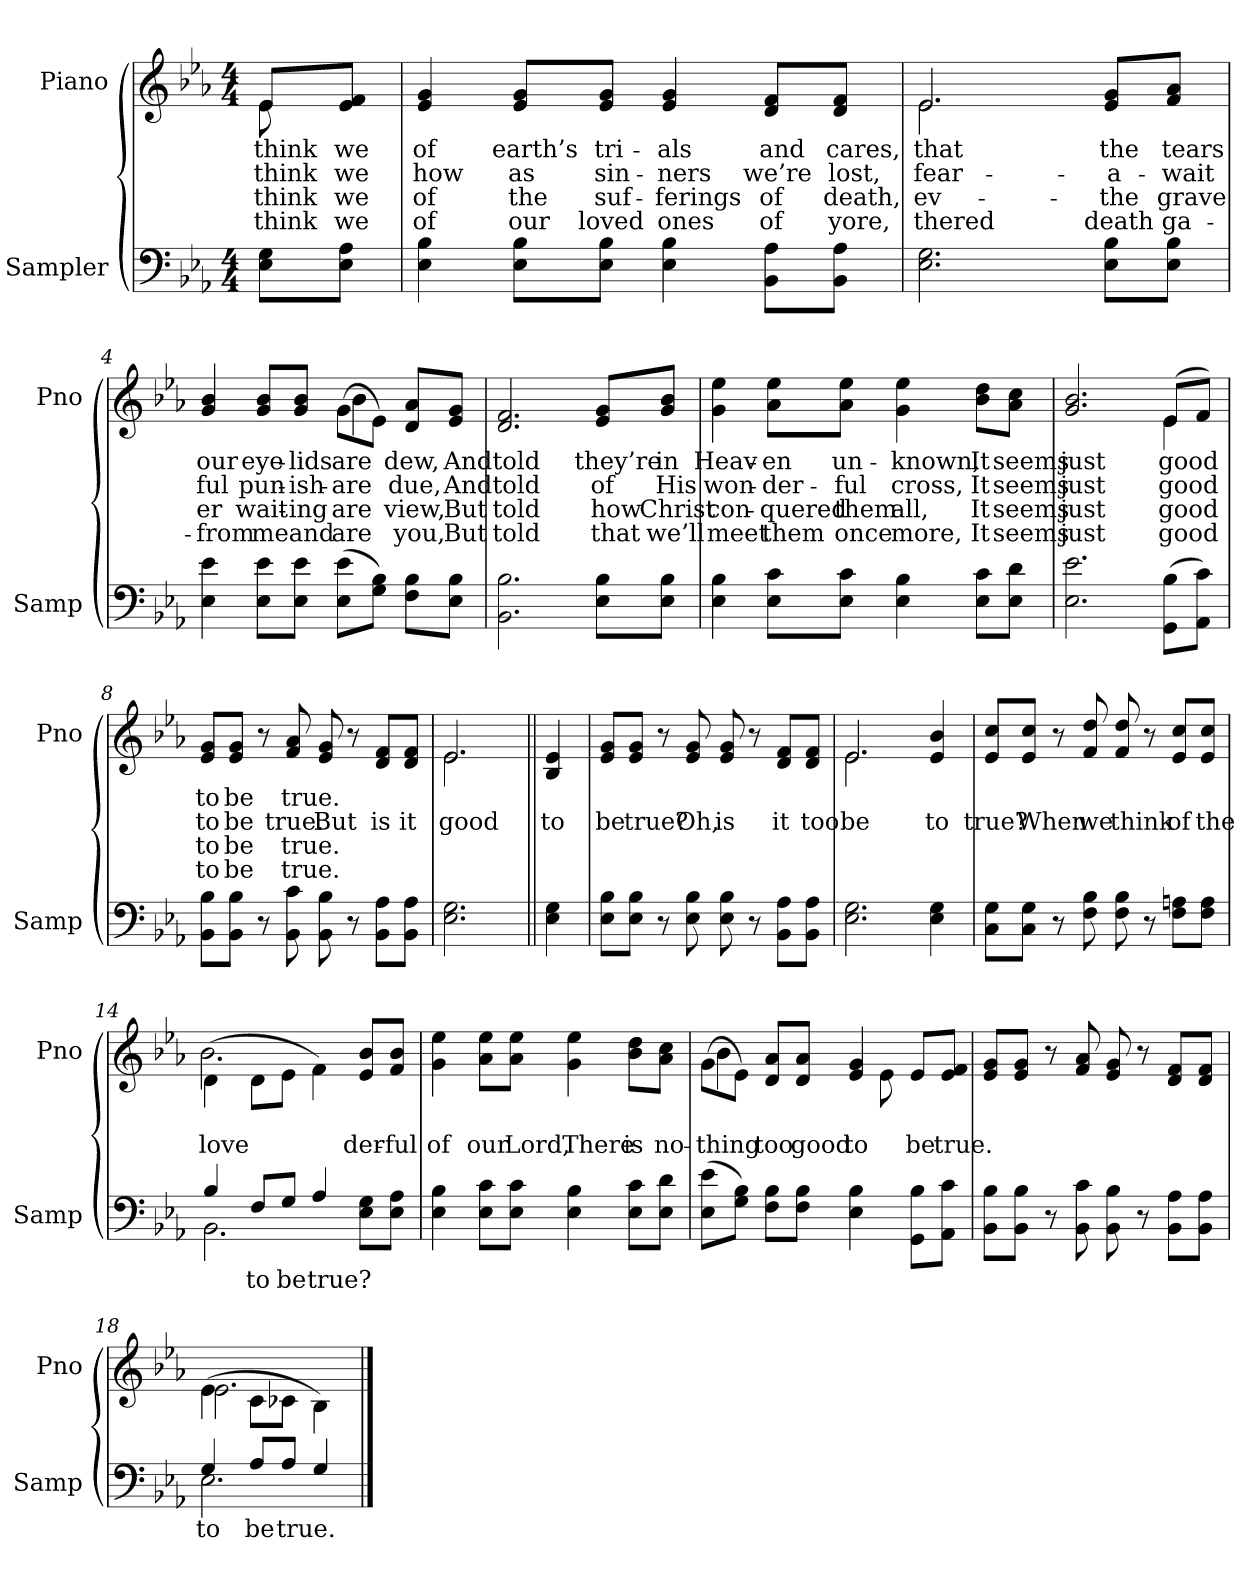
**kern	**text	**kern	**text	**text	**text	**text
*part2	*part2	*part1	*part1	*part1	*part1	*part1
*staff2	*staff2	*staff1	*staff1	*staff1	*staff1	*staff1
*I"Sampler	*	*I"Piano	*	*	*	*
*I'Samp	*	*I'Pno	*	*	*	*
*clefF4	*	*clefG2	*	*	*	*
*k[b-e-a-]	*	*k[b-e-a-]	*	*	*	*
*E-:	*	*E-:	*	*	*	*
*M4/4	*	*M4/4	*	*	*	*
=1	=1	=1	=1	=1	=1	=1
*	*	*^	*	*	*	*
8E-\ 8G\L	.	8e-/L	8e-	think	think	think	think
8E-\ 8A-\J	.	8e-/ 8f/J	8ryy	we	we	we	we
*	*	*v	*v	*	*	*	*
=2	=2	=2	=2	=2	=2	=2
4E- 4B-	.	4e- 4g	of	how	of	of
8E-\ 8B-\L	.	8e-/ 8g/L	earth’s	as	the	our
8E-\ 8B-\J	.	8e-/ 8g/J	tri-	sin-	suf-	loved
4E- 4B-	.	4e- 4g	-als	-ners	-ferings	ones
8BB-\ 8A-\L	.	8d/ 8f/L	and	we’re	of	of
8BB-\ 8A-\J	.	8d/ 8f/J	cares,	lost,	death,	yore,
=3	=3	=3	=3	=3	=3	=3
*	*	*^	*	*	*	*
2.E- 2.G	.	2.e-/	2.e-	that	fear-	ev-	-thered
8E-\ 8B-\L	.	8e-/ 8g/L	4ryy	the	a-	the	death
8E-\ 8B-\J	.	8f/ 8a-/J	.	tears	-wait	grave	ga-
=4	=4	=4	=4	=4	=4	=4	=4
4E- 4e-	.	4g 4b-	2ryy	our	-ful	-er	from
8E-\ 8e-\L	.	8g/ 8b-/L	.	eye-	pun-	wait-	me
8E-\ 8e-\J	.	8g/ 8b-/J	.	-lids	-ish-	-ing	and
(8E-\ 8e-\L	.	(8g\L	4b-	are	are	are	are
8G\ 8B-\J)	.	8e-\J)	.	.	.	.	.
8F\ 8B-\L	.	8d/ 8a-/L	4ryy	-dew,	due,	view,	you,
8E-\ 8B-\J	.	8e-/ 8g/J	.	And	And	But	But
*	*	*v	*v	*	*	*	*
=5	=5	=5	=5	=5	=5	=5
2.BB- 2.B-	.	2.d 2.f	told	told	told	told
8E-\ 8B-\L	.	8e-/ 8g/L	they’re	of	how	that
8E-\ 8B-\J	.	8g/ 8b-/J	in	His	Christ	we’ll
=6	=6	=6	=6	=6	=6	=6
4E- 4B-	.	4g 4ee-	Heav-	won-	con-	meet
8E-\ 8c\L	.	8a-\ 8ee-\L	-en	-der-	-quered	them
8E-\ 8c\J	.	8a-\ 8ee-\J	un-	-ful	them	once
4E- 4B-	.	4g 4ee-	-known,	cross,	all,	more,
8E-\ 8c\L	.	8b-\ 8dd\L	It	It	It	It
8E-\ 8d\J	.	8a-\ 8cc\J	seems	seems	seems	seems
=7	=7	=7	=7	=7	=7	=7
*	*	*^	*	*	*	*
2.E- 2.e-	.	2.g 2.b-	2.ryy	just	just	just	just
(8GG\ 8B-\L	.	(8e-/L	4e-	good	good	good	good
8AA-\ 8c\J)	.	8f/J)	.	.	.	.	.
*	*	*v	*v	*	*	*	*
=8	=8	=8	=8	=8	=8	=8
8BB-\ 8B-\L	.	8e-/ 8g/L	to	to	to	to
8BB-\ 8B-\J	.	8e-/ 8g/J	be	be	be	be
8r	.	8r	.	.	.	.
8BB- 8c	.	8f 8a-	true.	true.	true.	true.
8BB- 8B-	.	8e- 8g	.	But	.	.
8r	.	8r	.	.	.	.
8BB-\ 8A-\L	.	8d/ 8f/L	.	is	.	.
8BB-\ 8A-\J	.	8d/ 8f/J	.	it	.	.
=9	=9	=9	=9	=9	=9	=9
*	*	*^	*	*	*	*
2.E- 2.G	.	2.e-/	2.e-	.	good	.	.
=10||	=10||	=10||	=10||	=10||	=10||	=10||	=10||
!	!	!LO:TX:t=Refrain	!	!	!	!	!
*	*	*v	*v	*	*	*	*
4E- 4G	.	4B- 4e-	.	to	.	.
=11	=11	=11	=11	=11	=11	=11
8E-\ 8B-\L	.	8e-/ 8g/L	.	be	.	.
8E-\ 8B-\J	.	8e-/ 8g/J	.	true?	.	.
8r	.	8r	.	.	.	.
8E- 8B-	.	8e- 8g	.	Oh,	.	.
8E- 8B-	.	8e- 8g	.	is	.	.
8r	.	8r	.	.	.	.
8BB-\ 8A-\L	.	8d/ 8f/L	.	it	.	.
8BB-\ 8A-\J	.	8d/ 8f/J	.	too	.	.
=12	=12	=12	=12	=12	=12	=12
*	*	*^	*	*	*	*
2.E- 2.G	.	2.e-/	2.e-	.	be	.	.
4E- 4G	.	4e- 4b-	4ryy	.	to	.	.
*	*	*v	*v	*	*	*	*
=13	=13	=13	=13	=13	=13	=13
8C\ 8G\L	.	8e-/ 8cc/L	.	true?	.	.
8C\ 8G\J	.	8e-/ 8cc/J	.	When	.	.
8r	.	8r	.	.	.	.
8F 8B-	.	8f 8dd	.	we	.	.
8F 8B-	.	8f 8dd	.	think	.	.
8r	.	8r	.	.	.	.
8F\ 8An\L	.	8e-/ 8cc/L	.	of	.	.
8F\ 8A\J	.	8e-/ 8cc/J	.	the	.	.
=14	=14	=14	=14	=14	=14	=14
*^	*	*^	*	*	*	*
4B-/	2.BB-	.	(4d\	2.b-	.	love	.	.
8F/L	.	to	8d\L	.	.	.	.	.
8G/J	.	be	8e-\J	.	.	.	.	.
4A-/	.	true?	4f\)	.	.	.	.	.
8E-\ 8G\L	4ryy	.	8e-/ 8b-/L	4ryy	.	-der-	.	.
8E-\ 8A-\J	.	.	8f/ 8b-/J	.	.	-ful	.	.
*v	*v	*	*	*	*	*	*	*
*	*	*v	*v	*	*	*	*
=15	=15	=15	=15	=15	=15	=15
4E- 4B-	.	4g 4ee-	.	of	.	.
8E-\ 8c\L	.	8a-\ 8ee-\L	.	our	.	.
8E-\ 8c\J	.	8a-\ 8ee-\J	.	Lord,	.	.
4E- 4B-	.	4g 4ee-	.	There	.	.
8E-\ 8c\L	.	8b-\ 8dd\L	.	is	.	.
8E-\ 8d\J	.	8a-\ 8cc\J	.	no-	.	.
=16	=16	=16	=16	=16	=16	=16
*	*	*^	*	*	*	*
(8E-\ 8e-\L	.	(8g\L	4b-	.	-thing	.	.
8G\ 8B-\J)	.	8e-\J)	.	.	.	.	.
8F\ 8B-\L	.	8d/ 8a-/L	4.ryy	.	too	.	.
8F\ 8B-\J	.	8d/ 8a-/J	.	.	good	.	.
4E- 4B-	.	4e- 4g	.	.	to	.	.
.	.	.	8e-	.	.	.	.
8GG\ 8B-\L	.	8e-/L	4ryy	.	be	.	.
8AA-\ 8c\J	.	8e-/ 8f/J	.	.	true.	.	.
*	*	*v	*v	*	*	*	*
=17	=17	=17	=17	=17	=17	=17
8BB-\ 8B-\L	.	8e-/ 8g/L	.	.	.	.
8BB-\ 8B-\J	.	8e-/ 8g/J	.	.	.	.
8r	.	8r	.	.	.	.
8BB- 8c	.	8f 8a-	.	.	.	.
8BB- 8B-	.	8e- 8g	.	.	.	.
8r	.	8r	.	.	.	.
8BB-\ 8A-\L	.	8d/ 8f/L	.	.	.	.
8BB-\ 8A-\J	.	8d/ 8f/J	.	.	.	.
=18	=18	=18	=18	=18	=18	=18
*^	*	*^	*	*	*	*
4G/	2.E-	to	(4e-\	2.e-	.	.	.	.
8A-/L	.	be	8c\L	.	.	.	.	.
8A-/J	.	true.	8c-X\J	.	.	.	.	.
4G	.	.	4B-\)	.	.	.	.	.
*v	*v	*	*	*	*	*	*	*
*	*	*v	*v	*	*	*	*
==	==	==	==	==	==	==
*-	*-	*-	*-	*-	*-	*-
